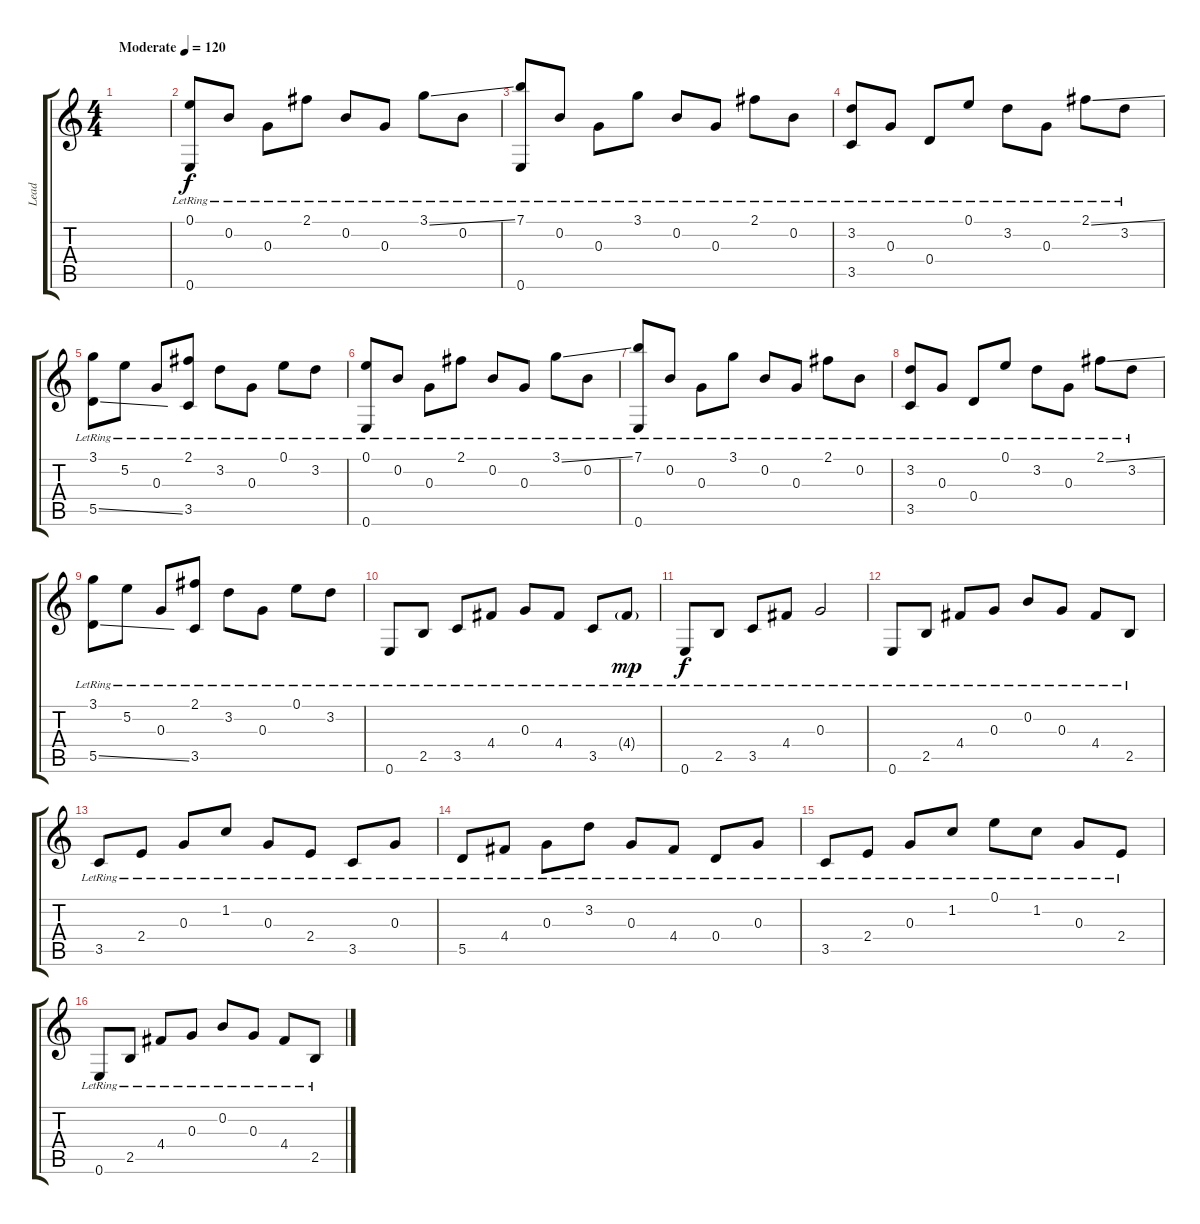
\track ("Lead" "Lead") {instrument acousticguitarsteel}
\staff {score tabs}
\tuning (E4 B3 G3 D3 A2 E2) {hide}
\ts (4 4)
\tempo (120 "Moderate")
\clef g2
\ks c
|
(0.1{lr} 0.6{lr}).8 0.2{lr}.8 0.3{lr}.8 2.1{lr}.8 0.2{lr}.8 0.3{lr}.8 3.1{ss lr}.8 0.2{lr}.8 |
(7.1{lr} 0.6{lr}).8 0.2{lr}.8 0.3{lr}.8 3.1{lr}.8 0.2{lr}.8 0.3{lr}.8 2.1{lr}.8 0.2{lr}.8 |
(3.2{lr} 3.5{lr}).8 0.3{lr}.8 0.4{lr}.8 0.1{lr}.8 3.2{lr}.8 0.3{lr}.8 2.1{ss lr}.8 3.2{lr}.8 |
(3.1{lr} 5.5{ss lr}).8 5.2{lr}.8 0.3{lr}.8 (2.1{lr} 3.5{lr}).8 3.2{lr}.8 0.3{lr}.8 0.1{lr}.8 3.2{lr}.8 |
(0.1{lr} 0.6{lr}).8 0.2{lr}.8 0.3{lr}.8 2.1{lr}.8 0.2{lr}.8 0.3{lr}.8 3.1{ss lr}.8 0.2{lr}.8 |
(7.1{lr} 0.6{lr}).8 0.2{lr}.8 0.3{lr}.8 3.1{lr}.8 0.2{lr}.8 0.3{lr}.8 2.1{lr}.8 0.2{lr}.8 |
(3.2{lr} 3.5{lr}).8 0.3{lr}.8 0.4{lr}.8 0.1{lr}.8 3.2{lr}.8 0.3{lr}.8 2.1{ss lr}.8 3.2{lr}.8 |
(3.1{lr} 5.5{ss lr}).8 5.2{lr}.8 0.3{lr}.8 (2.1{lr} 3.5{lr}).8 3.2{lr}.8 0.3{lr}.8 0.1{lr}.8 3.2{lr}.8 |
0.6{lr}.8 2.5{lr}.8 3.5{lr}.8 4.4{lr}.8 0.3{lr}.8 4.4{lr}.8 3.5{lr}.8 4.4{g lr}.8{dy mp} |
0.6{lr}.8{dy f} 2.5{lr}.8 3.5{lr}.8 4.4{lr}.8 0.3{lr}.2 |
0.6{lr}.8 2.5{lr}.8 4.4{lr}.8 0.3{lr}.8 0.2{lr}.8 0.3{lr}.8 4.4{lr}.8 2.5{lr}.8 |
3.5{lr}.8 2.4{lr}.8 0.3{lr}.8 1.2{lr}.8 0.3{lr}.8 2.4{lr}.8 3.5{lr}.8 0.3{lr}.8 |
5.5{lr}.8 4.4{lr}.8 0.3{lr}.8 3.2{lr}.8 0.3{lr}.8 4.4{lr}.8 0.4{lr}.8 0.3{lr}.8 |
3.5{lr}.8 2.4{lr}.8 0.3{lr}.8 1.2{lr}.8 0.1{lr}.8 1.2{lr}.8 0.3{lr}.8 2.4{lr}.8 |
0.6{lr}.8 2.5{lr}.8 4.4{lr}.8 0.3{lr}.8 0.2{lr}.8 0.3{lr}.8 4.4{lr}.8 2.5{lr}.8
